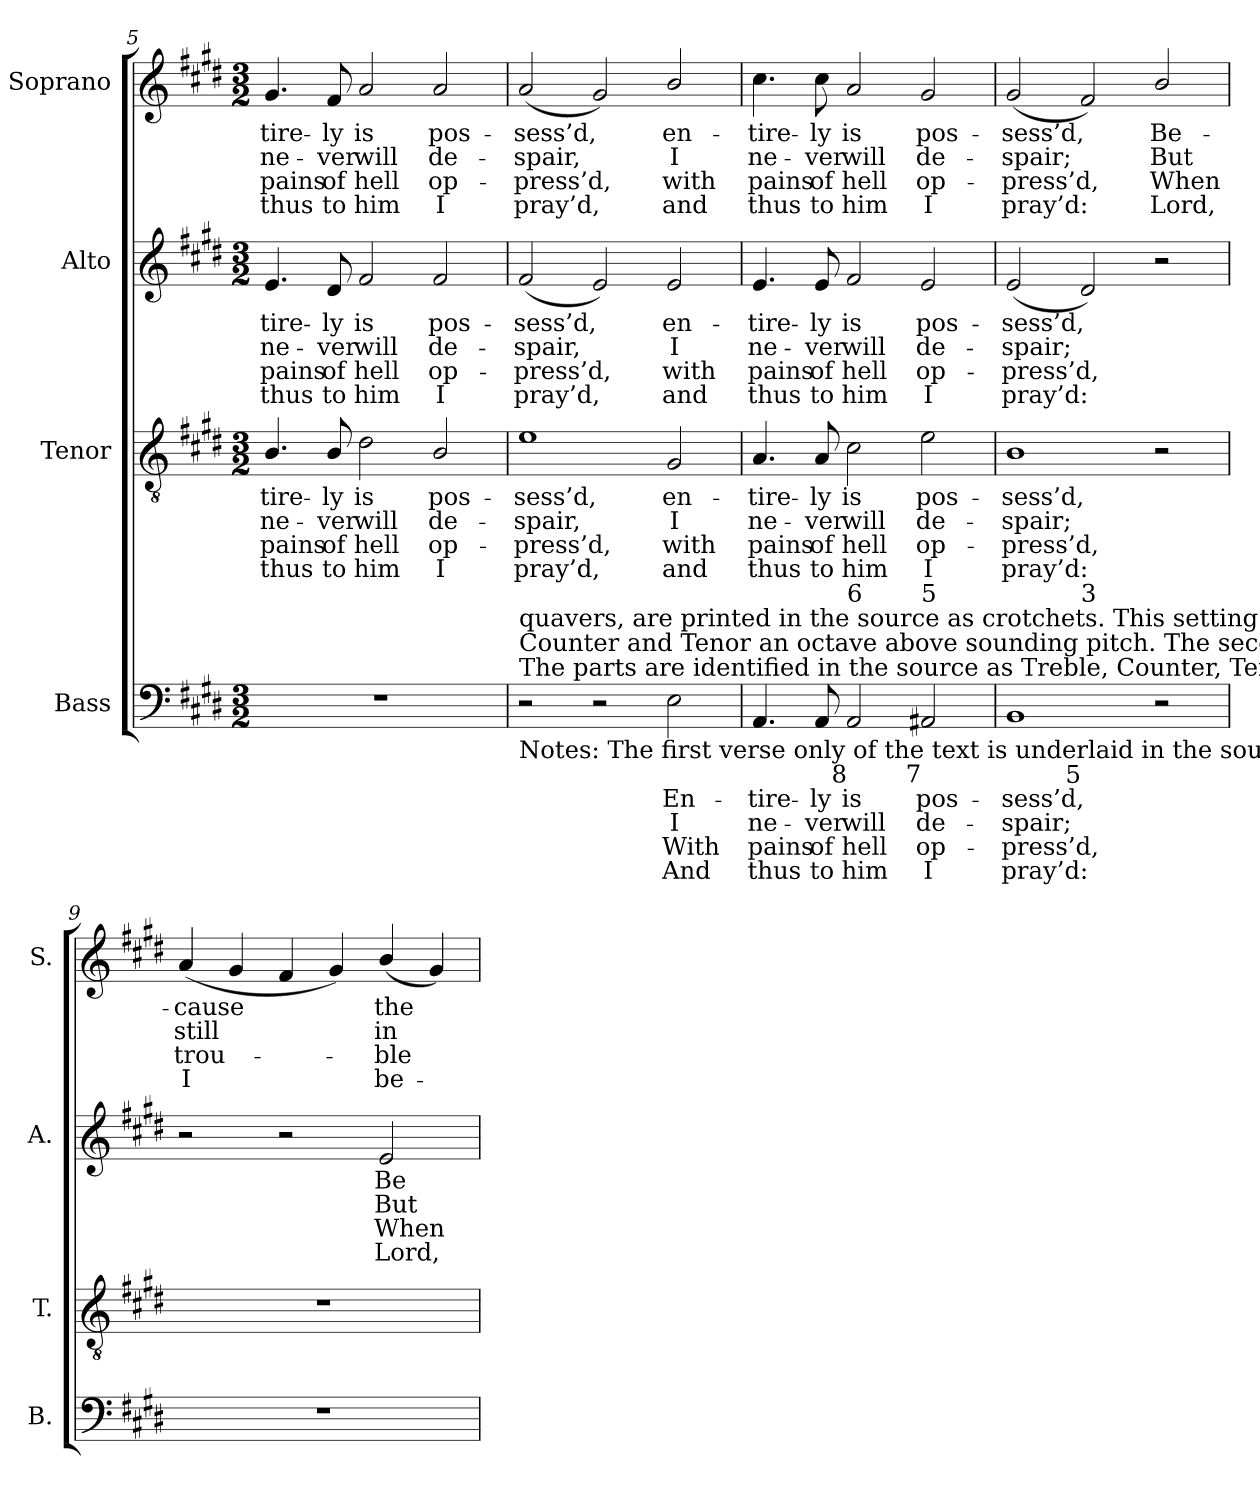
**kern	**text	**text	**text	**text	**kern	**text	**text	**text	**text	**kern	**text	**text	**text	**text	**kern	**text	**text	**text	**text
*part4	*part4	*part4	*part4	*part4	*part3	*part3	*part3	*part3	*part3	*part2	*part2	*part2	*part2	*part2	*part1	*part1	*part1	*part1	*part1
*staff4	*staff4	*staff4	*staff4	*staff4	*staff3	*staff3	*staff3	*staff3	*staff3	*staff2	*staff2	*staff2	*staff2	*staff2	*staff1	*staff1	*staff1	*staff1	*staff1
*I"Bass	*	*	*	*	*I"Tenor	*	*	*	*	*I"Alto	*	*	*	*	*I"Soprano	*	*	*	*
*I'B.	*	*	*	*	*I'T.	*	*	*	*	*I'A.	*	*	*	*	*I'S.	*	*	*	*
*clefF4	*	*	*	*	*clefGv2	*	*	*	*	*clefG2	*	*	*	*	*clefG2	*	*	*	*
*	*	*	*	*	*ITrd7c12	*	*	*	*	*	*	*	*	*	*	*	*	*	*
*k[f#c#g#d#]	*	*	*	*	*k[f#c#g#d#]	*	*	*	*	*k[f#c#g#d#]	*	*	*	*	*k[f#c#g#d#]	*	*	*	*
*E:	*	*	*	*	*E:	*	*	*	*	*E:	*	*	*	*	*E:	*	*	*	*
*M3/2	*	*	*	*	*M3/2	*	*	*	*	*M3/2	*	*	*	*	*M3/2	*	*	*	*
=5	=5	=5	=5	=5	=5	=5	=5	=5	=5	=5	=5	=5	=5	=5	=5	=5	=5	=5	=5
!LO:N:vis=1	!	!	!	!	!	!	!	!	!	!	!	!	!	!	!	!	!	!	!
!	!	!	!	!	!	!LO:LY:b:color=#000000	!LO:LY:b:color=#000000	!LO:LY:b:color=#000000	!LO:LY:b:color=#000000	!	!	!	!	!	!	!	!	!	!
!	!	!	!	!	!	!	!	!	!	!	!LO:LY:b:color=#000000	!LO:LY:b:color=#000000	!LO:LY:b:color=#000000	!LO:LY:b:color=#000000	!	!	!	!	!
!	!	!	!	!	!	!	!	!	!	!	!	!	!	!	!	!LO:LY:b:color=#000000	!LO:LY:b:color=#000000	!LO:LY:b:color=#000000	!LO:LY:b:color=#000000
1.r	.	.	.	.	4.BBi/	-tire-	ne-	pains	thus	4.ei/	-tire-	ne-	pains	thus	4.g#i/	-tire-	ne-	pains	thus
!	!	!	!	!	!	!LO:LY:b:color=#000000	!LO:LY:b:color=#000000	!LO:LY:b:color=#000000	!LO:LY:b:color=#000000	!	!	!	!	!	!	!	!	!	!
!	!	!	!	!	!	!	!	!	!	!	!LO:LY:b:color=#000000	!LO:LY:b:color=#000000	!LO:LY:b:color=#000000	!LO:LY:b:color=#000000	!	!	!	!	!
!	!	!	!	!	!	!	!	!	!	!	!	!	!	!	!	!LO:LY:b:color=#000000	!LO:LY:b:color=#000000	!LO:LY:b:color=#000000	!LO:LY:b:color=#000000
.	.	.	.	.	8BBi/	-ly	-ver	of	to	8d#i/	-ly	-ver	of	to	8f#i/	-ly	-ver	of	to
!	!	!	!	!	!	!LO:LY:b:color=#000000	!LO:LY:b:color=#000000	!LO:LY:b:color=#000000	!LO:LY:b:color=#000000	!	!	!	!	!	!	!	!	!	!
!	!	!	!	!	!	!	!	!	!	!	!LO:LY:b:color=#000000	!LO:LY:b:color=#000000	!LO:LY:b:color=#000000	!LO:LY:b:color=#000000	!	!	!	!	!
!	!	!	!	!	!	!	!	!	!	!	!	!	!	!	!	!LO:LY:b:color=#000000	!LO:LY:b:color=#000000	!LO:LY:b:color=#000000	!LO:LY:b:color=#000000
.	.	.	.	.	2D#i\	is	will	hell	him	2f#i/	is	will	hell	him	2ai/	is	will	hell	him
!	!	!	!	!	!	!LO:LY:b:color=#000000	!LO:LY:b:color=#000000	!LO:LY:b:color=#000000	!LO:LY:b:color=#000000	!	!	!	!	!	!	!	!	!	!
!	!	!	!	!	!	!	!	!	!	!	!LO:LY:b:color=#000000	!LO:LY:b:color=#000000	!LO:LY:b:color=#000000	!LO:LY:b:color=#000000	!	!	!	!	!
!	!	!	!	!	!	!	!	!	!	!	!	!	!	!	!	!LO:LY:b:color=#000000	!LO:LY:b:color=#000000	!LO:LY:b:color=#000000	!LO:LY:b:color=#000000
.	.	.	.	.	2BBi/	pos-	de-	op-	-I	2f#i/	pos-	de-	op-	-I	2ai/	pos-	de-	op-	-I
!!LO:LB:g=z
=6	=6	=6	=6	=6	=6	=6	=6	=6	=6	=6	=6	=6	=6	=6	=6	=6	=6	=6	=6
!	!	!	!	!	!	!LO:LY:b:color=#000000	!LO:LY:b:color=#000000	!LO:LY:b:color=#000000	!LO:LY:b:color=#000000	!	!	!	!	!	!	!	!	!	!
!	!	!	!	!	!	!	!	!	!	!	!LO:LY:b:color=#000000	!LO:LY:b:color=#000000	!LO:LY:b:color=#000000	!LO:LY:b:color=#000000	!	!	!	!	!
!LO:TX:b:t=Notes&colon; The first verse only of the text is underlaid in the source, with the other verses given here printed after the music.	!	!	!	!	!	!	!	!	!	!	!	!	!	!	!	!	!	!	!
!LO:TX:t=The parts are identified in the source as Treble, Counter, Tenor and Bass&colon; the top three parts are in the treble clef, with the	!	!	!	!	!	!	!	!	!	!	!	!	!	!	!	!	!	!	!
!LO:TX:t=Counter and Tenor an octave above sounding pitch. The second and third notes in the Treble part in bar 3, given here as	!	!	!	!	!	!	!	!	!	!	!	!	!	!	!	!	!	!	!
!LO:TX:t=quavers, are printed in the source as crotchets. This setting is attributed ‘Callcott’ in the source.	!	!	!	!	!	!	!	!	!	!	!	!	!	!	!	!	!	!	!
!	!	!	!	!	!	!	!	!	!	!	!	!	!	!	!	!LO:LY:b:color=#000000	!LO:LY:b:color=#000000	!LO:LY:b:color=#000000	!LO:LY:b:color=#000000
2r	.	.	.	.	1Ei	-sess’d,	-spair,	press’d,	pray’d,	(2f#i/	-sess’d,	-spair,	press’d,	pray’d,	(2ai/	-sess’d,	-spair,	press’d,	pray’d,
2r	.	.	.	.	.	.	.	.	.	2ei/)	.	.	.	.	2g#i/)	.	.	.	.
!	!LO:LY:b:color=#000000	!LO:LY:b:color=#000000	!LO:LY:b:color=#000000	!LO:LY:b:color=#000000	!	!	!	!	!	!	!	!	!	!	!	!	!	!	!
!	!	!	!	!	!	!LO:LY:b:color=#000000	!LO:LY:b:color=#000000	!LO:LY:b:color=#000000	!LO:LY:b:color=#000000	!	!	!	!	!	!	!	!	!	!
!	!	!	!	!	!	!	!	!	!	!	!LO:LY:b:color=#000000	!LO:LY:b:color=#000000	!LO:LY:b:color=#000000	!LO:LY:b:color=#000000	!	!	!	!	!
!	!	!	!	!	!	!	!	!	!	!	!	!	!	!	!	!LO:LY:b:color=#000000	!LO:LY:b:color=#000000	!LO:LY:b:color=#000000	!LO:LY:b:color=#000000
2Ei\	En-	I	With	And	2GG#i/	en-	I	with	and	2ei/	en-	I	with	and	2bi/	en-	I	with	and
=7	=7	=7	=7	=7	=7	=7	=7	=7	=7	=7	=7	=7	=7	=7	=7	=7	=7	=7	=7
!	!LO:LY:b:color=#000000	!LO:LY:b:color=#000000	!LO:LY:b:color=#000000	!LO:LY:b:color=#000000	!	!	!	!	!	!	!	!	!	!	!	!	!	!	!
!	!	!	!	!	!	!LO:LY:b:color=#000000	!LO:LY:b:color=#000000	!LO:LY:b:color=#000000	!LO:LY:b:color=#000000	!	!	!	!	!	!	!	!	!	!
!	!	!	!	!	!	!	!	!	!	!	!LO:LY:b:color=#000000	!LO:LY:b:color=#000000	!LO:LY:b:color=#000000	!LO:LY:b:color=#000000	!	!	!	!	!
!	!	!	!	!	!	!	!	!	!	!	!	!	!	!	!	!LO:LY:b:color=#000000	!LO:LY:b:color=#000000	!LO:LY:b:color=#000000	!LO:LY:b:color=#000000
4.AAi/	-tire-	ne-	pains	thus	4.AAi/	-tire-	ne-	pains	thus	4.ei/	-tire-	ne-	pains	thus	4.cc#i\	-tire-	ne-	pains	thus
!	!LO:LY:b:color=#000000	!LO:LY:b:color=#000000	!LO:LY:b:color=#000000	!LO:LY:b:color=#000000	!	!	!	!	!	!	!	!	!	!	!	!	!	!	!
!	!	!	!	!	!	!LO:LY:b:color=#000000	!LO:LY:b:color=#000000	!LO:LY:b:color=#000000	!LO:LY:b:color=#000000	!	!	!	!	!	!	!	!	!	!
!	!	!	!	!	!	!	!	!	!	!	!LO:LY:b:color=#000000	!LO:LY:b:color=#000000	!LO:LY:b:color=#000000	!LO:LY:b:color=#000000	!	!	!	!	!
!	!	!	!	!	!	!	!	!	!	!	!	!	!	!	!	!LO:LY:b:color=#000000	!LO:LY:b:color=#000000	!LO:LY:b:color=#000000	!LO:LY:b:color=#000000
8AAi/	-ly	-ver	of	to	8AAi/	-ly	-ver	of	to	8ei/	-ly	-ver	of	to	8cc#i\	-ly	-ver	of	to
!	!LO:LY:b:color=#000000	!LO:LY:b:color=#000000	!LO:LY:b:color=#000000	!LO:LY:b:color=#000000	!	!	!	!	!	!	!	!	!	!	!	!	!	!	!
!	!	!	!	!	!	!LO:LY:b:color=#000000	!LO:LY:b:color=#000000	!LO:LY:b:color=#000000	!LO:LY:b:color=#000000	!	!	!	!	!	!	!	!	!	!
!	!	!	!	!	!	!	!	!	!	!	!LO:LY:b:color=#000000	!LO:LY:b:color=#000000	!LO:LY:b:color=#000000	!LO:LY:b:color=#000000	!	!	!	!	!
!LO:TX:b:rj:t=8	!	!	!	!	!	!	!	!	!	!	!	!	!	!	!	!	!	!	!
!LO:TX:t=6	!	!	!	!	!	!	!	!	!	!	!	!	!	!	!	!	!	!	!
!	!	!	!	!	!	!	!	!	!	!	!	!	!	!	!	!LO:LY:b:color=#000000	!LO:LY:b:color=#000000	!LO:LY:b:color=#000000	!LO:LY:b:color=#000000
2AAi/	is	will	hell	him	2C#i\	is	will	hell	him	2f#i/	is	will	hell	him	2ai/	is	will	hell	him
!	!LO:LY:b:color=#000000	!LO:LY:b:color=#000000	!LO:LY:b:color=#000000	!LO:LY:b:color=#000000	!	!	!	!	!	!	!	!	!	!	!	!	!	!	!
!	!	!	!	!	!	!LO:LY:b:color=#000000	!LO:LY:b:color=#000000	!LO:LY:b:color=#000000	!LO:LY:b:color=#000000	!	!	!	!	!	!	!	!	!	!
!	!	!	!	!	!	!	!	!	!	!	!LO:LY:b:color=#000000	!LO:LY:b:color=#000000	!LO:LY:b:color=#000000	!LO:LY:b:color=#000000	!	!	!	!	!
!LO:TX:b:rj:t=7	!	!	!	!	!	!	!	!	!	!	!	!	!	!	!	!	!	!	!
!LO:TX:t=5	!	!	!	!	!	!	!	!	!	!	!	!	!	!	!	!	!	!	!
!	!	!	!	!	!	!	!	!	!	!	!	!	!	!	!	!LO:LY:b:color=#000000	!LO:LY:b:color=#000000	!LO:LY:b:color=#000000	!LO:LY:b:color=#000000
2AA#Xi/	pos-	de-	op-	-I	2Ei\	pos-	de-	op-	-I	2ei/	pos-	de-	op-	-I	2g#i/	pos-	de-	op-	-I
=8	=8	=8	=8	=8	=8	=8	=8	=8	=8	=8	=8	=8	=8	=8	=8	=8	=8	=8	=8
!	!LO:LY:b:color=#000000	!LO:LY:b:color=#000000	!LO:LY:b:color=#000000	!LO:LY:b:color=#000000	!	!	!	!	!	!	!	!	!	!	!	!	!	!	!
!	!	!	!	!	!	!LO:LY:b:color=#000000	!LO:LY:b:color=#000000	!LO:LY:b:color=#000000	!LO:LY:b:color=#000000	!	!	!	!	!	!	!	!	!	!
!	!	!	!	!	!	!	!	!	!	!	!LO:LY:b:color=#000000	!LO:LY:b:color=#000000	!LO:LY:b:color=#000000	!LO:LY:b:color=#000000	!	!	!	!	!
!LO:TX:b:rj:t=6	!	!	!	!	!	!	!	!	!	!	!	!	!	!	!	!	!	!	!
!LO:TX:t=4	!	!	!	!	!	!	!	!	!	!	!	!	!	!	!	!	!	!	!
!	!	!	!	!	!	!	!	!	!	!	!	!	!	!	!	!LO:LY:b:color=#000000	!LO:LY:b:color=#000000	!LO:LY:b:color=#000000	!LO:LY:b:color=#000000
*^	*	*	*	*	*	*	*	*	*	*	*	*	*	*	*	*	*	*	*
1BBi	2ryy	-sess’d,	-spair;	press’d,	pray’d:	1BBi	-sess’d,	-spair;	press’d,	pray’d:	(2ei/	-sess’d,	-spair;	press’d,	pray’d:	(2g#i/	-sess’d,	-spair;	press’d,	pray’d:
!	!LO:TX:b:rj:t=5	!	!	!	!	!	!	!	!	!	!	!	!	!	!	!	!	!	!	!
!	!LO:TX:t=3	!	!	!	!	!	!	!	!	!	!	!	!	!	!	!	!	!	!	!
.	1ryy	.	.	.	.	.	.	.	.	.	2d#i/)	.	.	.	.	2f#i/)	.	.	.	.
!	!	!	!	!	!	!	!	!	!	!	!	!	!	!	!	!	!LO:LY:b:color=#000000	!LO:LY:b:color=#000000	!LO:LY:b:color=#000000	!LO:LY:b:color=#000000
2r	.	.	.	.	.	2r	.	.	.	.	2r	.	.	.	.	2bi/	Be-	But	When	Lord,
=9	=9	=9	=9	=9	=9	=9	=9	=9	=9	=9	=9	=9	=9	=9	=9	=9	=9	=9	=9	=9
!LO:N:vis=1	!	!	!	!	!	!LO:N:vis=1	!	!	!	!	!	!	!	!	!	!	!	!	!	!
*v	*v	*	*	*	*	*	*	*	*	*	*	*	*	*	*	*	*	*	*	*
*^	*	*	*	*	*	*	*	*	*	*	*	*	*	*	*	*	*	*	*
!	!	!	!	!	!	!	!	!	!	!	!	!	!	!	!	!	!LO:LY:b:color=#000000	!LO:LY:b:color=#000000	!LO:LY:b:color=#000000	!LO:LY:b:color=#000000
*v	*v	*	*	*	*	*	*	*	*	*	*	*	*	*	*	*	*	*	*	*
1.r	.	.	.	.	1.r	.	.	.	.	2r	.	.	.	.	(4ai/	-cause	still	trou-	-I
.	.	.	.	.	.	.	.	.	.	.	.	.	.	.	4g#i/	.	.	.	.
.	.	.	.	.	.	.	.	.	.	2r	.	.	.	.	4f#i/	.	.	.	.
.	.	.	.	.	.	.	.	.	.	.	.	.	.	.	4g#i/)	.	.	.	.
!	!	!	!	!	!	!	!	!	!	!	!LO:LY:b:color=#000000	!LO:LY:b:color=#000000	!LO:LY:b:color=#000000	!LO:LY:b:color=#000000	!	!	!	!	!
!	!	!	!	!	!	!	!	!	!	!	!	!	!	!	!	!LO:LY:b:color=#000000	!LO:LY:b:color=#000000	!LO:LY:b:color=#000000	!LO:LY:b:color=#000000
.	.	.	.	.	.	.	.	.	.	2ei/	Be-	But	When	Lord,	(4bi/	the	in	ble	be-
.	.	.	.	.	.	.	.	.	.	.	.	.	.	.	4g#i/)	.	.	.	.
=	=	=	=	=	=	=	=	=	=	=	=	=	=	=	=	=	=	=	=
*-	*-	*-	*-	*-	*-	*-	*-	*-	*-	*-	*-	*-	*-	*-	*-	*-	*-	*-	*-
